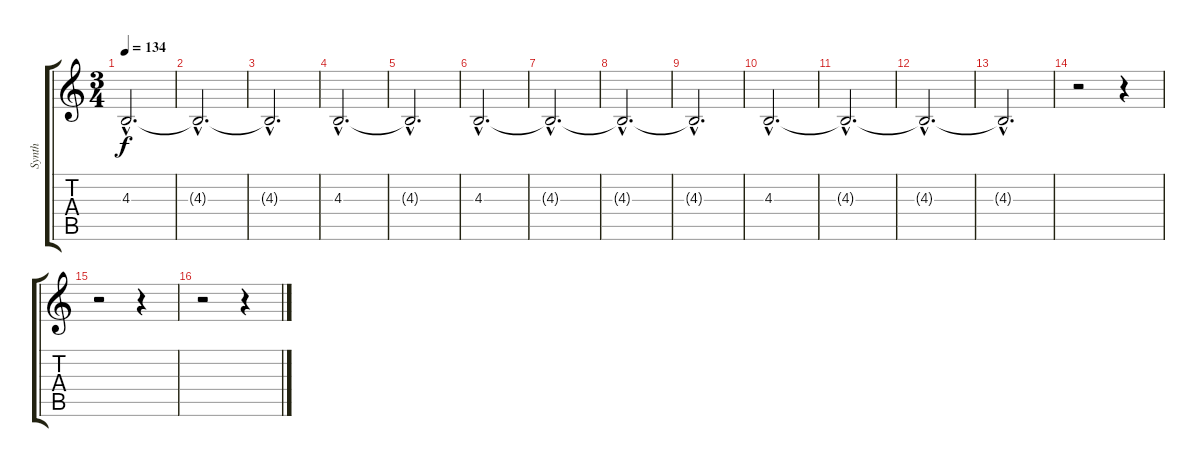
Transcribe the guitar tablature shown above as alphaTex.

\track ("Synth" "Synth") {instrument lead2sawtooth}
\staff {score tabs}
\tuning (E4 B3 G3 D3 A2 E2) {hide}
\ts (3 4)
\tempo 134
\clef g2
\ks c
4.3{hac t}.2{d dy f} |
4.3{hac t}.2{d} |
4.3{hac t}.2{d} |
4.3{hac}.2{d} |
4.3{hac t}.2{d} |
4.3{hac}.2{d} |
4.3{hac t}.2{d} |
4.3{hac t}.2{d} |
4.3{hac t}.2{d} |
4.3{hac}.2{d} |
4.3{hac t}.2{d} |
4.3{hac t}.2{d} |
4.3{hac t}.2{d} |
r.2 r.4 |
r.2 r.4 |
r.2 r.4
